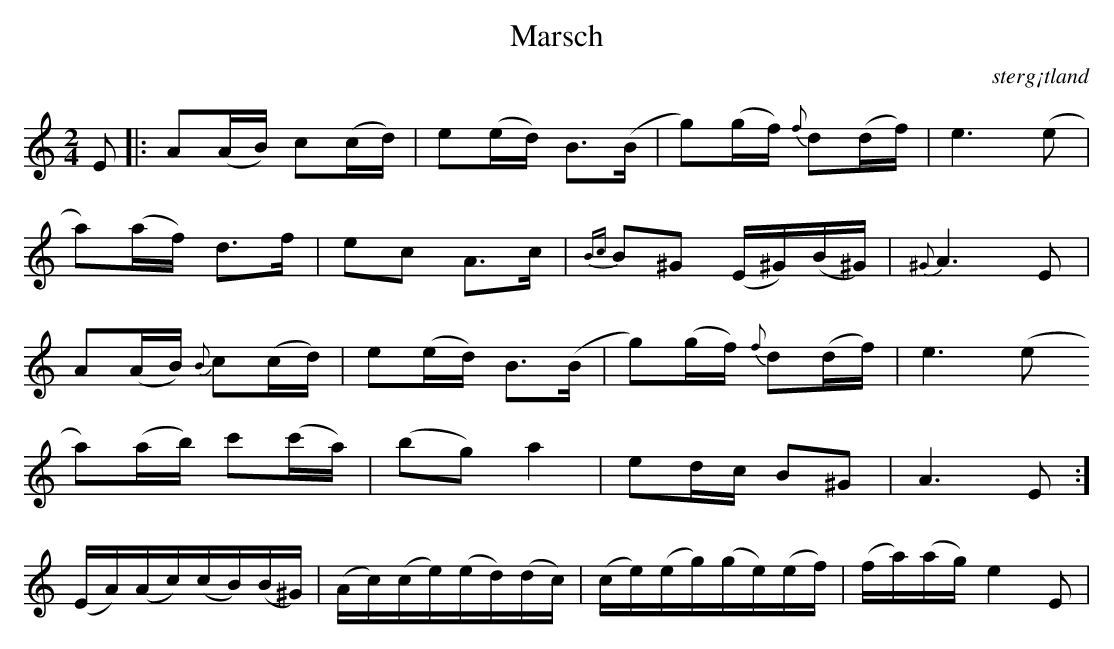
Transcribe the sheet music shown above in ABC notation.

X:1
T:Marsch
O: sterg¡tland
M: 2/4
L: 1/16
K: Am
E2 |: A2(AB) c2(cd) | e2(ed) B3(B | g2)(gf){f} d2(df) | e6 (e2 |
a2)(af) d3f | e2c2 A3c |{Bc} B2^G2 (E^G)(B^G)|{^G} A6 E2 |
A2(AB){B} c2(cd) | e2(ed) B3(B | g2)(gf){f} d2(df) | e6 (e2
a2)(ab) c'2(c'a) | (b2g2) a4 | e2dc B2^G2| A6 E2:]
(EA)(Ac)(cB)(B^G)|(Ac)(ce)(ed)(dc)|(ce)(eg)(ge)(ef)|(fa)(ag)e4E2|
